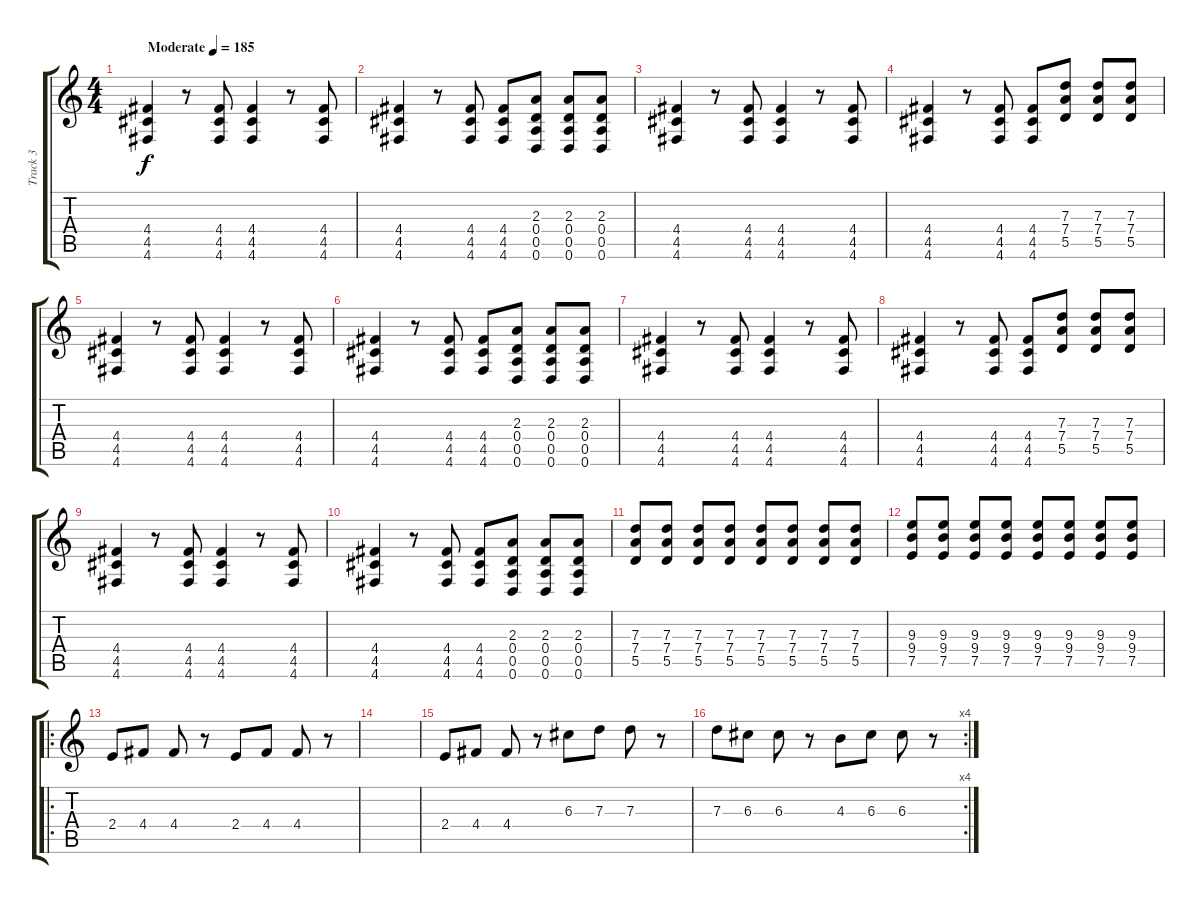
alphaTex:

\track ("Track 3" "Track 3") {instrument distortionguitar}
\staff {score tabs}
\tuning (E4 B3 G3 D3 A2 D2) {hide}
\ts (4 4)
\tempo (185 "Moderate")
\clef g2
\ks c
(4.4 4.5 4.6).4{dy f instrument distortionguitar} r.8 (4.4 4.5 4.6).8 (4.4 4.5 4.6).4 r.8 (4.4 4.5 4.6).8 |
(4.4 4.5 4.6).4 r.8 (4.4 4.5 4.6).8 (4.4 4.5 4.6).8 (2.3 0.4 0.5 0.6).8 (2.3 0.4 0.5 0.6).8 (2.3 0.4 0.5 0.6).8 |
(4.4 4.5 4.6).4 r.8 (4.4 4.5 4.6).8 (4.4 4.5 4.6).4 r.8 (4.4 4.5 4.6).8 |
(4.4 4.5 4.6).4 r.8 (4.4 4.5 4.6).8 (4.4 4.5 4.6).8 (7.3 7.4 5.5).8 (7.3 7.4 5.5).8 (7.3 7.4 5.5).8 |
(4.4 4.5 4.6).4 r.8 (4.4 4.5 4.6).8 (4.4 4.5 4.6).4 r.8 (4.4 4.5 4.6).8 |
(4.4 4.5 4.6).4 r.8 (4.4 4.5 4.6).8 (4.4 4.5 4.6).8 (2.3 0.4 0.5 0.6).8 (2.3 0.4 0.5 0.6).8 (2.3 0.4 0.5 0.6).8 |
(4.4 4.5 4.6).4 r.8 (4.4 4.5 4.6).8 (4.4 4.5 4.6).4 r.8 (4.4 4.5 4.6).8 |
(4.4 4.5 4.6).4 r.8 (4.4 4.5 4.6).8 (4.4 4.5 4.6).8 (7.3 7.4 5.5).8 (7.3 7.4 5.5).8 (7.3 7.4 5.5).8 |
(4.4 4.5 4.6).4 r.8 (4.4 4.5 4.6).8 (4.4 4.5 4.6).4 r.8 (4.4 4.5 4.6).8 |
(4.4 4.5 4.6).4 r.8 (4.4 4.5 4.6).8 (4.4 4.5 4.6).8 (2.3 0.4 0.5 0.6).8 (2.3 0.4 0.5 0.6).8 (2.3 0.4 0.5 0.6).8 |
(7.3 7.4 5.5).8 (7.3 7.4 5.5).8 (7.3 7.4 5.5).8 (7.3 7.4 5.5).8 (7.3 7.4 5.5).8 (7.3 7.4 5.5).8 (7.3 7.4 5.5).8 (7.3 7.4 5.5).8 |
(9.3 9.4 7.5).8 (9.3 9.4 7.5).8 (9.3 9.4 7.5).8 (9.3 9.4 7.5).8 (9.3 9.4 7.5).8 (9.3 9.4 7.5).8 (9.3 9.4 7.5).8 (9.3 9.4 7.5).8 |
\ro
2.4.8 4.4.8 4.4.8 r.8 2.4.8 4.4.8 4.4.8 r.8 |
|
2.4.8 4.4.8 4.4.8 r.8 6.3.8 7.3.8 7.3.8 r.8 |
\rc 4
7.3.8 6.3.8 6.3.8 r.8 4.3.8 6.3.8 6.3.8 r.8
